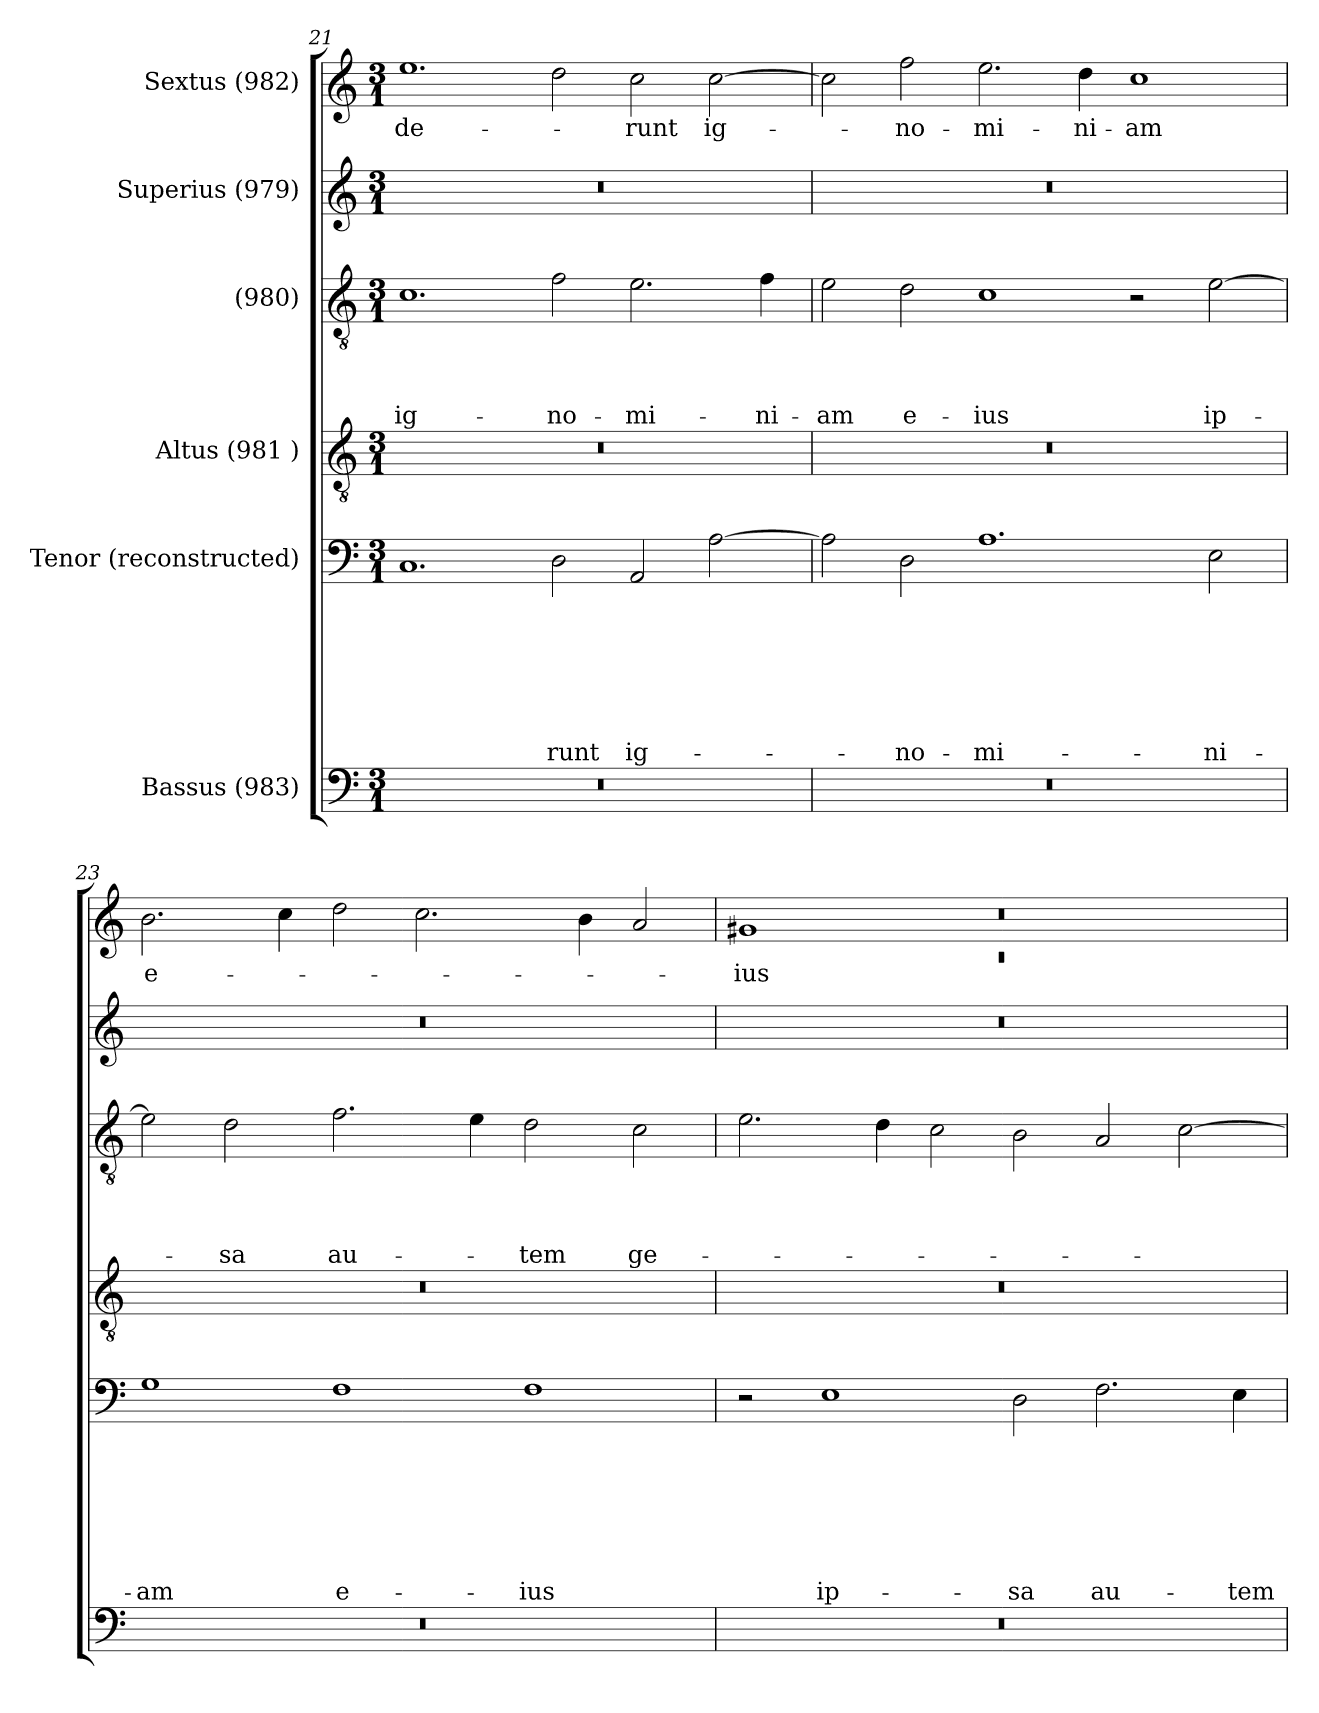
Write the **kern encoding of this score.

**kern	**kern	**text	**text	**text	**text	**text	**text	**text	**kern	**kern	**text	**text	**text	**text	**kern	**kern	**text
*part6	*part5	*part5	*part5	*part5	*part5	*part5	*part5	*part5	*part4	*part3	*part3	*part3	*part3	*part3	*part2	*part1	*part1
*staff6	*staff5	*staff5	*staff5	*staff5	*staff5	*staff5	*staff5	*staff5	*staff4	*staff3	*staff3	*staff3	*staff3	*staff3	*staff2	*staff1	*staff1
*I"Bassus (983)	*I"Tenor (reconstructed)	*	*	*	*	*	*	*	*I"Altus (981 )	*I"(980)	*	*	*	*	*I"Superius (979)	*I"Sextus (982)	*
!!LO:LB:g=z
*clefF4	*clefF4	*	*	*	*	*	*	*	*clefGv2	*clefGv2	*	*	*	*	*clefG2	*clefG2	*
*k[]	*k[]	*	*	*	*	*	*	*	*k[]	*k[]	*	*	*	*	*k[]	*k[]	*
*C:	*C:	*	*	*	*	*	*	*	*C:	*C:	*	*	*	*	*C:	*C:	*
*M3/1	*M3/1	*	*	*	*	*	*	*	*M3/1	*M3/1	*	*	*	*	*M3/1	*M3/1	*
=21	=21	=21	=21	=21	=21	=21	=21	=21	=21	=21	=21	=21	=21	=21	=21	=21	=21
!	!	!	!	!	!	!	!	!	!	!	!	!	!	!LO:LY:b	!	!	!LO:LY:b
0.r	1.C	.	.	.	.	.	.	.	0.r	1.c	.	.	.	ig-	0.r	1.ee	-de-
!	!	!	!	!	!	!	!	!LO:LY:b	!	!	!	!	!	!LO:LY:b	!	!	!
.	2D\	.	.	.	.	.	.	-runt	.	2f\	.	.	.	-no-	.	2dd\	.
!	!	!	!	!	!	!	!	!LO:LY:b	!	!	!	!	!	!LO:LY:b	!	!	!LO:LY:b
.	2AA/	.	.	.	.	.	.	ig-	.	2.e\	.	.	.	-mi-	.	2cc\	-runt
!	!	!	!	!	!	!	!	!	!	!	!	!	!	!	!	!	!LO:LY:b
.	[>2A\	.	.	.	.	.	.	.	.	.	.	.	.	.	.	[>2cc\	ig-
!	!	!	!	!	!	!	!	!	!	!	!	!	!	!LO:LY:b	!	!	!
.	.	.	.	.	.	.	.	.	.	4f\	.	.	.	-ni-	.	.	.
=22	=22	=22	=22	=22	=22	=22	=22	=22	=22	=22	=22	=22	=22	=22	=22	=22	=22
!	!	!	!	!	!	!	!	!	!	!	!	!	!	!LO:LY:b	!	!	!
0.r	2A\]	.	.	.	.	.	.	.	0.r	2e\	.	.	.	-am	0.r	2cc\]	.
!	!	!	!	!	!	!	!	!LO:LY:b	!	!	!	!	!	!LO:LY:b	!	!	!LO:LY:b
.	2D\	.	.	.	.	.	.	-no-	.	2d\	.	.	.	e-	.	2ff\	-no-
!	!	!	!	!	!	!	!	!LO:LY:b	!	!	!	!	!	!LO:LY:b	!	!	!LO:LY:b
.	1.A	.	.	.	.	.	.	-mi-	.	1c	.	.	.	-ius	.	2.ee\	-mi-
!	!	!	!	!	!	!	!	!	!	!	!	!	!	!	!	!	!LO:LY:b
.	.	.	.	.	.	.	.	.	.	.	.	.	.	.	.	4dd\	-ni-
!	!	!	!	!	!	!	!	!	!	!	!	!	!	!	!	!	!LO:LY:b
.	.	.	.	.	.	.	.	.	.	2r	.	.	.	.	.	1cc	-am
!	!	!	!	!	!	!	!	!LO:LY:b	!	!	!	!	!	!LO:LY:b	!	!	!
.	2E\	.	.	.	.	.	.	-ni-	.	[>2e\	.	.	.	ip-	.	.	.
=23	=23	=23	=23	=23	=23	=23	=23	=23	=23	=23	=23	=23	=23	=23	=23	=23	=23
!	!	!	!	!	!	!	!	!LO:LY:b	!	!	!	!	!	!	!	!	!LO:LY:b:rj
0.r	1G	.	.	.	.	.	.	-am	0.r	2e\]	.	.	.	.	0.r	2.b\	e-
!	!	!	!	!	!	!	!	!	!	!	!	!	!	!LO:LY:b	!	!	!
.	.	.	.	.	.	.	.	.	.	2d\	.	.	.	-sa	.	.	.
.	.	.	.	.	.	.	.	.	.	.	.	.	.	.	.	4cc\	.
!	!	!	!	!	!	!	!	!LO:LY:b:rj	!	!	!	!	!	!LO:LY:b	!	!	!
.	1F	.	.	.	.	.	.	e-	.	2.f\	.	.	.	au-	.	2dd\	.
.	.	.	.	.	.	.	.	.	.	.	.	.	.	.	.	2.cc\	.
.	.	.	.	.	.	.	.	.	.	4e\	.	.	.	.	.	.	.
!	!	!	!	!	!	!	!	!LO:LY:b	!	!	!	!	!	!LO:LY:b	!	!	!
.	1F	.	.	.	.	.	.	-ius	.	2d\	.	.	.	-tem	.	.	.
.	.	.	.	.	.	.	.	.	.	.	.	.	.	.	.	4b\	.
!	!	!	!	!	!	!	!	!	!	!	!	!	!	!LO:LY:b	!	!	!
.	.	.	.	.	.	.	.	.	.	2c\	.	.	.	ge-	.	2a/	.
=24	=24	=24	=24	=24	=24	=24	=24	=24	=24	=24	=24	=24	=24	=24	=24	=24	=24
*	*	*	*	*	*	*	*	*	*	*	*	*	*	*	*	*^	*
*	*	*	*	*	*	*	*	*	*	*	*	*	*	*	*	*	*^	*
!	!	!	!	!	!	!	!	!	!	!	!	!	!	!	!	!	!LO:N:vis=1	!LO:N:vis=1	!LO:LY:b
0.r	2r	.	.	.	.	.	.	.	0.r	2.e\	.	.	.	.	0.r	1g#X	0.rc	0.r	-ius
!	!	!	!	!	!	!	!	!LO:LY:b	!	!	!	!	!	!	!	!	!	!	!
.	1E	.	.	.	.	.	.	ip-	.	.	.	.	.	.	.	.	.	.	.
.	.	.	.	.	.	.	.	.	.	4d\	.	.	.	.	.	.	.	.	.
.	.	.	.	.	.	.	.	.	.	2c\	.	.	.	.	.	0ryy	.	.	.
!	!	!	!	!	!	!	!	!LO:LY:b	!	!	!	!	!	!	!	!	!	!	!
.	2D\	.	.	.	.	.	.	-sa	.	2B\	.	.	.	.	.	.	.	.	.
!	!	!	!	!	!	!	!	!LO:LY:b	!	!	!	!	!	!	!	!	!	!	!
.	2.F\	.	.	.	.	.	.	au-	.	2A/	.	.	.	.	.	.	.	.	.
.	.	.	.	.	.	.	.	.	.	[<2c\	.	.	.	.	.	.	.	.	.
!	!	!	!	!	!	!	!	!LO:LY:b	!	!	!	!	!	!	!	!	!	!	!
.	4E\	.	.	.	.	.	.	-tem	.	.	.	.	.	.	.	.	.	.	.
*	*	*	*	*	*	*	*	*	*	*	*	*	*	*	*	*v	*v	*v	*
=	=	=	=	=	=	=	=	=	=	=	=	=	=	=	=	=	=
*-	*-	*-	*-	*-	*-	*-	*-	*-	*-	*-	*-	*-	*-	*-	*-	*-	*-
